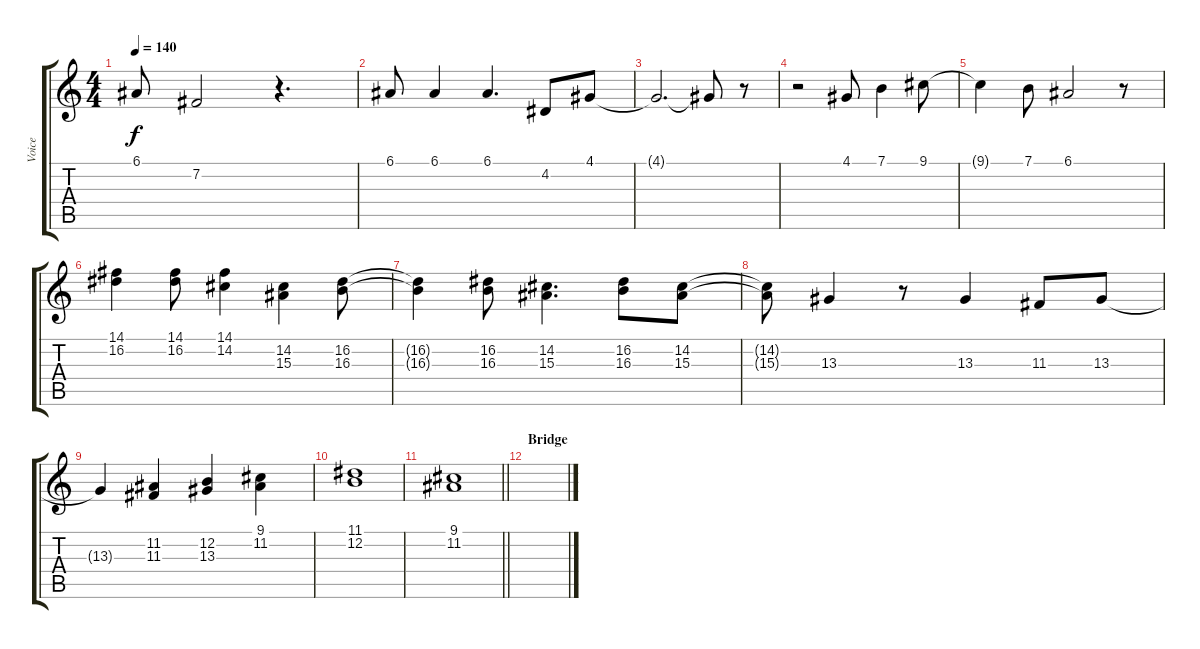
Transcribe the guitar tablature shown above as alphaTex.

\track ("Voice" "Voice") {instrument flute}
\staff {score tabs}
\tuning (E4 B3 G3 D3 A2 E2) {hide}
\ts (4 4)
\tempo 140
\clef g2
\ks c
6.1{t}.8{dy f} 7.2.2 r.4{d} |
6.1.8 6.1.4 6.1.4{d} 4.2.8 4.1.8 |
4.1{t}.2{d} 4.1{t}.8 r.8 |
r.2 4.1.8 7.1.4 9.1.8 |
9.1{t}.4 7.1.8 6.1.2 r.8 |
(14.1 16.2).4 (14.1 16.2).8 (14.1 14.2).4 (14.2 15.3).4 (16.2 16.3).8 |
(16.2{t} 16.3{t}).4 (16.2 16.3).8 (14.2 15.3).4{d} (16.2 16.3).8 (14.2 15.3).8 |
(14.2{t} 15.3{t}).8 13.3.4 r.8 13.3.4 11.3.8 13.3.8 |
13.3{t}.4 (11.2 11.3).4 (12.2 13.3).4 (9.1 11.2).4 |
(11.1 12.2).1 |
\barLineRight lightlight
(9.1 11.2).1 |
\section ("" "Bridge")
